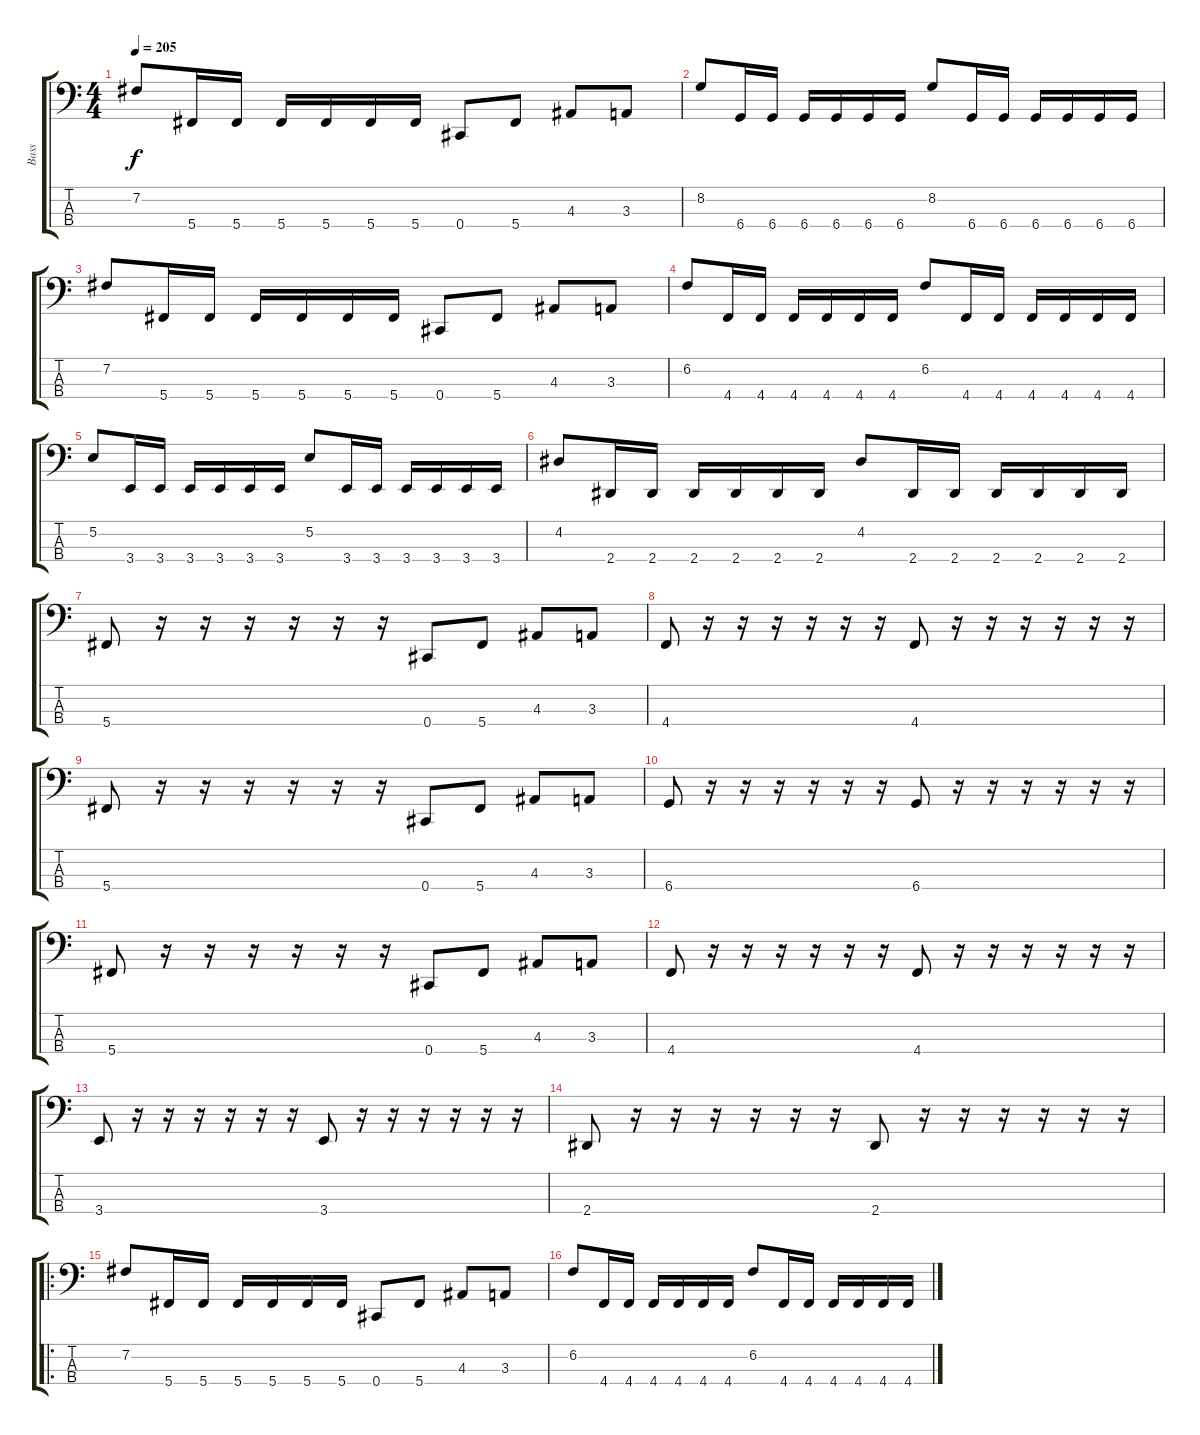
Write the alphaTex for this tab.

\track ("Bass" "Bass") {instrument electricbassfinger}
\staff {score tabs}
\tuning (E2 B1 Gb1 Db1) {hide}
\ts (4 4)
\tempo 205
\clef f4
\ks c
7.2.8{dy f} 5.4.16 5.4.16 5.4.16 5.4.16 5.4.16 5.4.16 0.4.8 5.4.8 4.3.8 3.3.8 |
8.2.8 6.4.16 6.4.16 6.4.16 6.4.16 6.4.16 6.4.16 8.2.8 6.4.16 6.4.16 6.4.16 6.4.16 6.4.16 6.4.16 |
7.2.8 5.4.16 5.4.16 5.4.16 5.4.16 5.4.16 5.4.16 0.4.8 5.4.8 4.3.8 3.3.8 |
6.2.8 4.4.16 4.4.16 4.4.16 4.4.16 4.4.16 4.4.16 6.2.8 4.4.16 4.4.16 4.4.16 4.4.16 4.4.16 4.4.16 |
5.2.8 3.4.16 3.4.16 3.4.16 3.4.16 3.4.16 3.4.16 5.2.8 3.4.16 3.4.16 3.4.16 3.4.16 3.4.16 3.4.16 |
4.2.8 2.4.16 2.4.16 2.4.16 2.4.16 2.4.16 2.4.16 4.2.8 2.4.16 2.4.16 2.4.16 2.4.16 2.4.16 2.4.16 |
5.4.8 r.16 r.16 r.16 r.16 r.16 r.16 0.4.8 5.4.8 4.3.8 3.3.8 |
4.4.8 r.16 r.16 r.16 r.16 r.16 r.16 4.4.8 r.16 r.16 r.16 r.16 r.16 r.16 |
5.4.8 r.16 r.16 r.16 r.16 r.16 r.16 0.4.8 5.4.8 4.3.8 3.3.8 |
6.4.8 r.16 r.16 r.16 r.16 r.16 r.16 6.4.8 r.16 r.16 r.16 r.16 r.16 r.16 |
5.4.8 r.16 r.16 r.16 r.16 r.16 r.16 0.4.8 5.4.8 4.3.8 3.3.8 |
4.4.8 r.16 r.16 r.16 r.16 r.16 r.16 4.4.8 r.16 r.16 r.16 r.16 r.16 r.16 |
3.4.8 r.16 r.16 r.16 r.16 r.16 r.16 3.4.8 r.16 r.16 r.16 r.16 r.16 r.16 |
2.4.8 r.16 r.16 r.16 r.16 r.16 r.16 2.4.8 r.16 r.16 r.16 r.16 r.16 r.16 |
\ro
7.2.8 5.4.16 5.4.16 5.4.16 5.4.16 5.4.16 5.4.16 0.4.8 5.4.8 4.3.8 3.3.8 |
6.2.8 4.4.16 4.4.16 4.4.16 4.4.16 4.4.16 4.4.16 6.2.8 4.4.16 4.4.16 4.4.16 4.4.16 4.4.16 4.4.16
